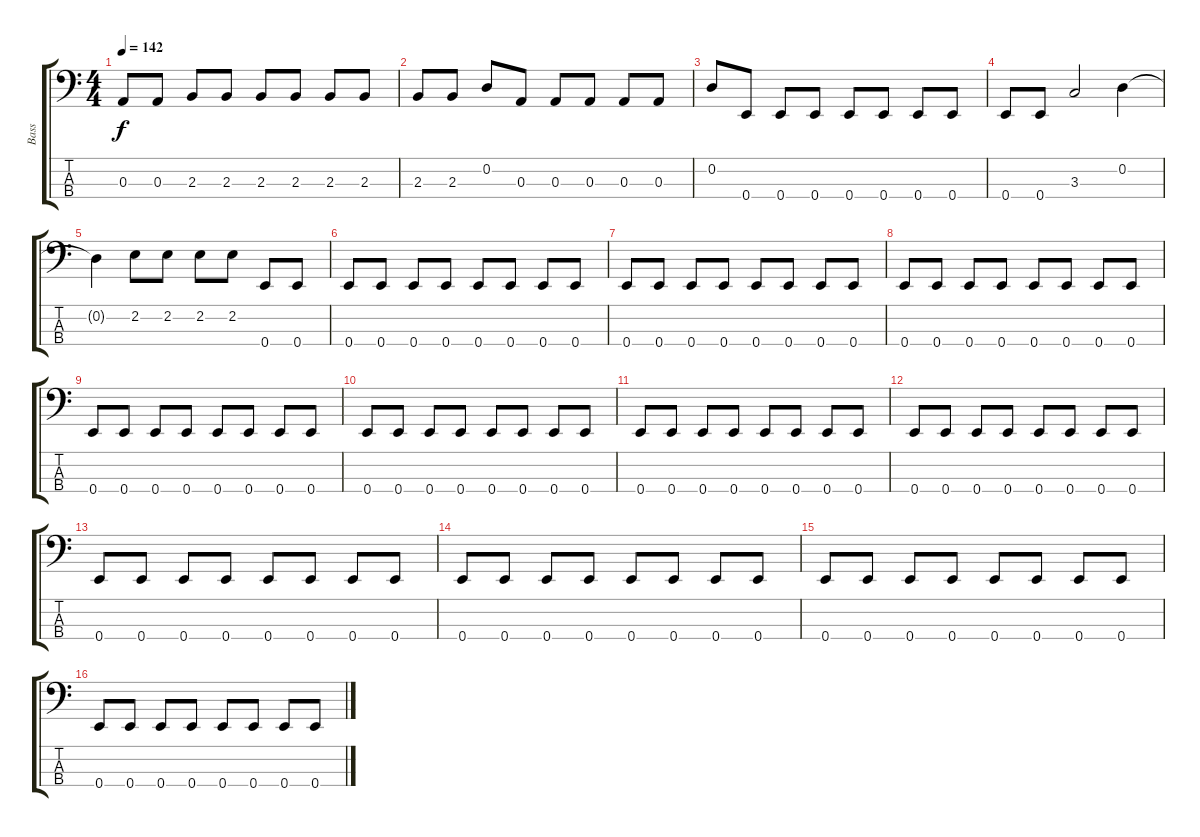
\track ("Bass" "Bass") {instrument electricbassfinger}
\staff {score tabs}
\tuning (G2 D2 A1 E1) {hide}
\ts (4 4)
\tempo 142
\clef f4
\ks c
0.3.8{dy f} 0.3.8 2.3.8 2.3.8 2.3.8 2.3.8 2.3.8 2.3.8 |
2.3.8 2.3.8 0.2.8 0.3.8 0.3.8 0.3.8 0.3.8 0.3.8 |
0.2.8 0.4.8 0.4.8 0.4.8 0.4.8 0.4.8 0.4.8 0.4.8 |
0.4.8 0.4.8 3.3.2 0.2.4 |
0.2{t}.4 2.2.8 2.2.8 2.2.8 2.2.8 0.4.8 0.4.8 |
0.4.8 0.4.8 0.4.8 0.4.8 0.4.8 0.4.8 0.4.8 0.4.8 |
0.4.8 0.4.8 0.4.8 0.4.8 0.4.8 0.4.8 0.4.8 0.4.8 |
0.4.8 0.4.8 0.4.8 0.4.8 0.4.8 0.4.8 0.4.8 0.4.8 |
0.4.8 0.4.8 0.4.8 0.4.8 0.4.8 0.4.8 0.4.8 0.4.8 |
0.4.8 0.4.8 0.4.8 0.4.8 0.4.8 0.4.8 0.4.8 0.4.8 |
0.4.8 0.4.8 0.4.8 0.4.8 0.4.8 0.4.8 0.4.8 0.4.8 |
0.4.8 0.4.8 0.4.8 0.4.8 0.4.8 0.4.8 0.4.8 0.4.8 |
0.4.8 0.4.8 0.4.8 0.4.8 0.4.8 0.4.8 0.4.8 0.4.8 |
0.4.8 0.4.8 0.4.8 0.4.8 0.4.8 0.4.8 0.4.8 0.4.8 |
0.4.8 0.4.8 0.4.8 0.4.8 0.4.8 0.4.8 0.4.8 0.4.8 |
0.4.8 0.4.8 0.4.8 0.4.8 0.4.8 0.4.8 0.4.8 0.4.8
